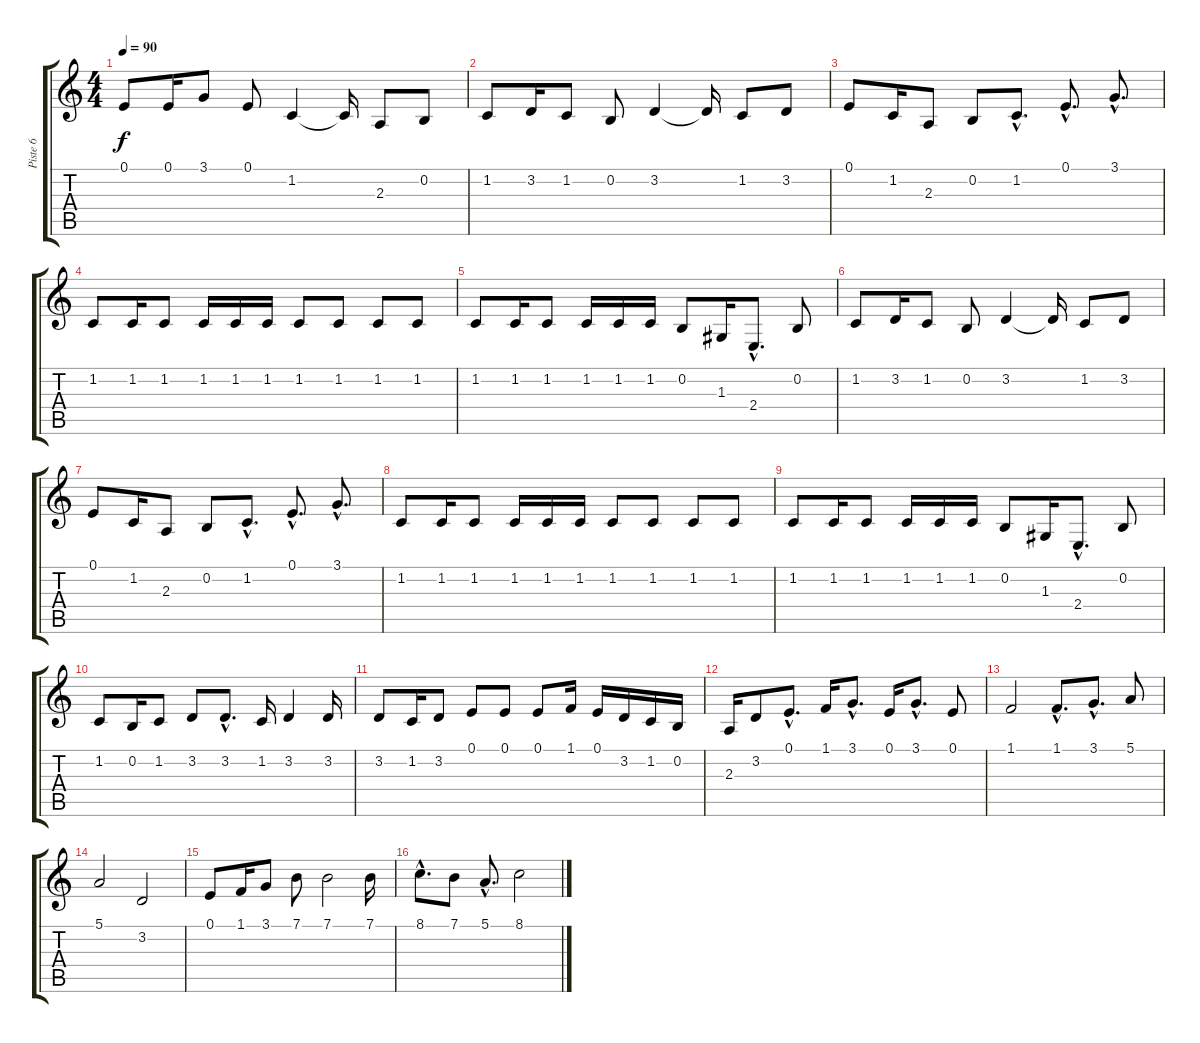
\track ("Piste 6" "Piste 6") {instrument ocarina}
\staff {score tabs}
\tuning (E4 B3 G3 D3 A2 E2) {hide}
\ts (4 4)
\tempo 90
\clef g2
\ks c
0.1.8{dy f} 0.1.16 3.1.8 0.1.8 1.2.4 1.2{t}.16 2.3.8 0.2.8 |
1.2.8 3.2.16 1.2.8 0.2.8 3.2.4 3.2{t}.16 1.2.8 3.2.8 |
0.1.8 1.2.16 2.3.8 0.2.8 1.2{hac}.8{d} 0.1{hac}.8{d} 3.1{hac}.8{d} |
1.2.8 1.2.16 1.2.8 1.2.16 1.2.16 1.2.16 1.2.8 1.2.8 1.2.8 1.2.8 |
1.2.8 1.2.16 1.2.8 1.2.16 1.2.16 1.2.16 0.2.8 1.3.16 2.4{hac}.8{d} 0.2.8 |
1.2.8 3.2.16 1.2.8 0.2.8 3.2.4 3.2{t}.16 1.2.8 3.2.8 |
0.1.8 1.2.16 2.3.8 0.2.8 1.2{hac}.8{d} 0.1{hac}.8{d} 3.1{hac}.8{d} |
1.2.8 1.2.16 1.2.8 1.2.16 1.2.16 1.2.16 1.2.8 1.2.8 1.2.8 1.2.8 |
1.2.8 1.2.16 1.2.8 1.2.16 1.2.16 1.2.16 0.2.8 1.3.16 2.4{hac}.8{d} 0.2.8 |
1.2.8 0.2.16 1.2.8 3.2.8 3.2{hac}.8{d} 1.2.16 3.2.4 3.2.16 |
3.2.8 1.2.16 3.2.8 0.1.8 0.1.8 0.1.8 1.1.16 0.1.16 3.2.16 1.2.16 0.2.16 |
2.3.16 3.2.8 0.1{hac}.8{d} 1.1.16 3.1{hac}.8{d} 0.1.16 3.1{hac}.8{d} 0.1.8 |
1.1.2 1.1{hac}.8{d} 3.1{hac}.8{d} 5.1.8 |
5.1.2 3.2.2 |
0.1.8 1.1.16 3.1.8 7.1.8 7.1.2 7.1.16 |
8.1{hac}.8{d} 7.1.8 5.1{hac}.8{d} 8.1.2
